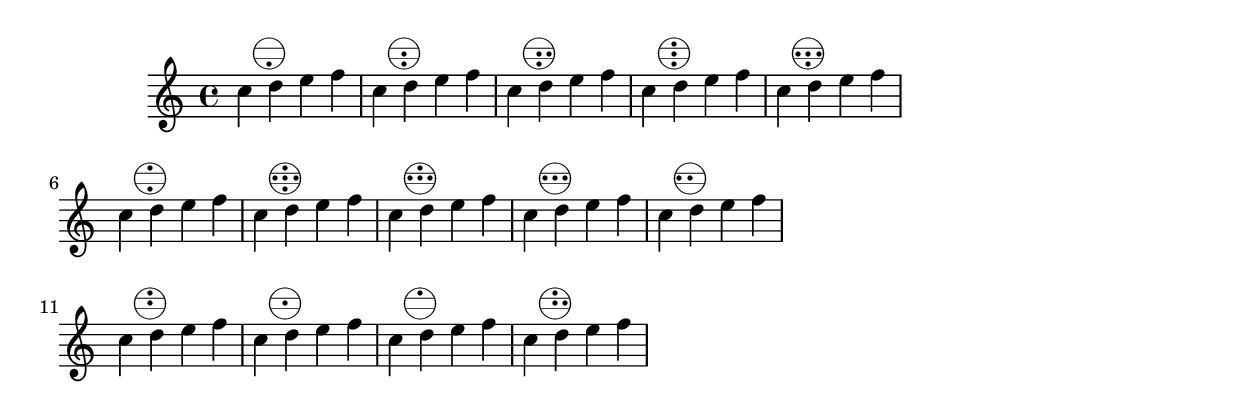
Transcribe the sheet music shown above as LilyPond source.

%% DO NOT EDIT this file manually; it is automatically
%% generated from LSR http://lsr.dsi.unimi.it
%% Make any changes in LSR itself, or in Documentation/snippets/new/ ,
%% and then run scripts/auxiliar/makelsr.py
%%
%% This file is in the public domain.
\version "2.13.51"

\header {
  lsrtags = "keyboards"

%% Translation of GIT committish: 59caa3adce63114ca7972d18f95d4aadc528ec3d
  texidoces = "
Los símbolos específicos de acordeón discanto se escriben mediante
@code{\\markup}.  Se puede trucar la colocación vertical de los
símbolos modificando los argumentos de @code{\\raise}.

"
  doctitlees = "Símbolos de acordeón discanto"


%% Translation of GIT committish: 0a868be38a775ecb1ef935b079000cebbc64de40
  doctitlede = "Symbole für Akkordeon-Diskantregister"
  texidocde = "
Diskantregister für Akkordeon können mit @code{\\markup} dargestellt werden.
Die vertikale Position der einzelnen Elemente werden mit @code{\\raise}
angepasst.
"

  texidoc = "
Accordion discant-specific symbols are added using @code{\\markup}. The
vertical placement of the symbols can be tweaked by changing the
@code{\\raise} arguments.



"
  doctitle = "Accordion-discant symbols"
} % begin verbatim

discant = \markup {
  \musicglyph #"accordion.discant"
}
dot = \markup {
  \musicglyph #"accordion.dot"
}

\layout { ragged-right = ##t }

% 16 voets register
accBasson = ^\markup {
  \combine
  \discant
  \raise #0.5 \dot
}

% een korig 8 en 16 voets register
accBandon = ^\markup {
  \combine
    \discant
    \combine
      \raise #0.5 \dot
      \raise #1.5 \dot
}

accVCello = ^\markup {
  \combine
    \discant
    \combine
      \raise #0.5 \dot
      \combine
        \raise #1.5 \dot
        \translate #'(1 . 0) \raise #1.5 \dot
}

% 4-8-16 voets register
accHarmon = ^\markup {
  \combine
    \discant
    \combine
      \raise #0.5 \dot
      \combine
        \raise #1.5 \dot
        \raise #2.5 \dot
}

accTrombon = ^\markup {
  \combine
    \discant
    \combine
      \raise #0.5 \dot
      \combine
        \raise #1.5 \dot
        \combine
          \translate #'(1 . 0) \raise #1.5 \dot
          \translate #'(-1 . 0) \raise #1.5 \dot
}

% eenkorig 4 en 16 voets register
accOrgan = ^\markup {
  \combine
    \discant
    \combine
      \raise #0.5 \dot
      \raise #2.5 \dot
}

accMaster = ^\markup {
  \combine
    \discant
    \combine
      \raise #0.5 \dot
      \combine
        \raise #1.5 \dot
        \combine
          \translate #'(1 . 0) \raise #1.5 \dot
          \combine
            \translate #'(-1 . 0) \raise #1.5 \dot
            \raise #2.5 \dot
}

accAccord = ^\markup {
  \combine
    \discant
    \combine
      \raise #1.5 \dot
      \combine
        \translate #'(1 . 0) \raise #1.5 \dot
        \combine
          \translate #'(-1 . 0) \raise #1.5 \dot
          \raise #2.5 \dot
}

accMusette = ^\markup {
  \combine
    \discant
    \combine
      \raise #1.5 \dot
      \combine
        \translate #'(1 . 0) \raise #1.5 \dot
        \translate #'(-1 . 0) \raise #1.5 \dot
}

accCeleste = ^\markup {
  \combine
    \discant
    \combine
      \raise #1.5 \dot
      \translate #'(-1 . 0) \raise #1.5 \dot
}

accOboe = ^\markup {
  \combine
    \discant
    \combine
      \raise #1.5 \dot
      \raise #2.5 \dot
}

accClarin = ^\markup {
  \combine
    \discant
    \raise #1.5 \dot
}

accPiccolo = ^\markup {
    \combine
       \discant
       \raise #2.5 \dot
}

accViolin = ^\markup {
  \combine
    \discant
    \combine
      \raise #1.5 \dot
      \combine
        \translate #'(1 . 0) \raise #1.5 \dot
        \raise #2.5 \dot
}

\relative c'' {
  c4 d\accBasson e f
  c4 d\accBandon e f
  c4 d\accVCello e f
  c4 d\accHarmon e f
  c4 d\accTrombon e f
  \break
  c4 d\accOrgan e f
  c4 d\accMaster e f
  c4 d\accAccord e f
  c4 d\accMusette e f
  c4 d\accCeleste e f
  \break
  c4 d\accOboe e f
  c4 d\accClarin e f
  c4 d\accPiccolo e f
  c4 d\accViolin e f
}

